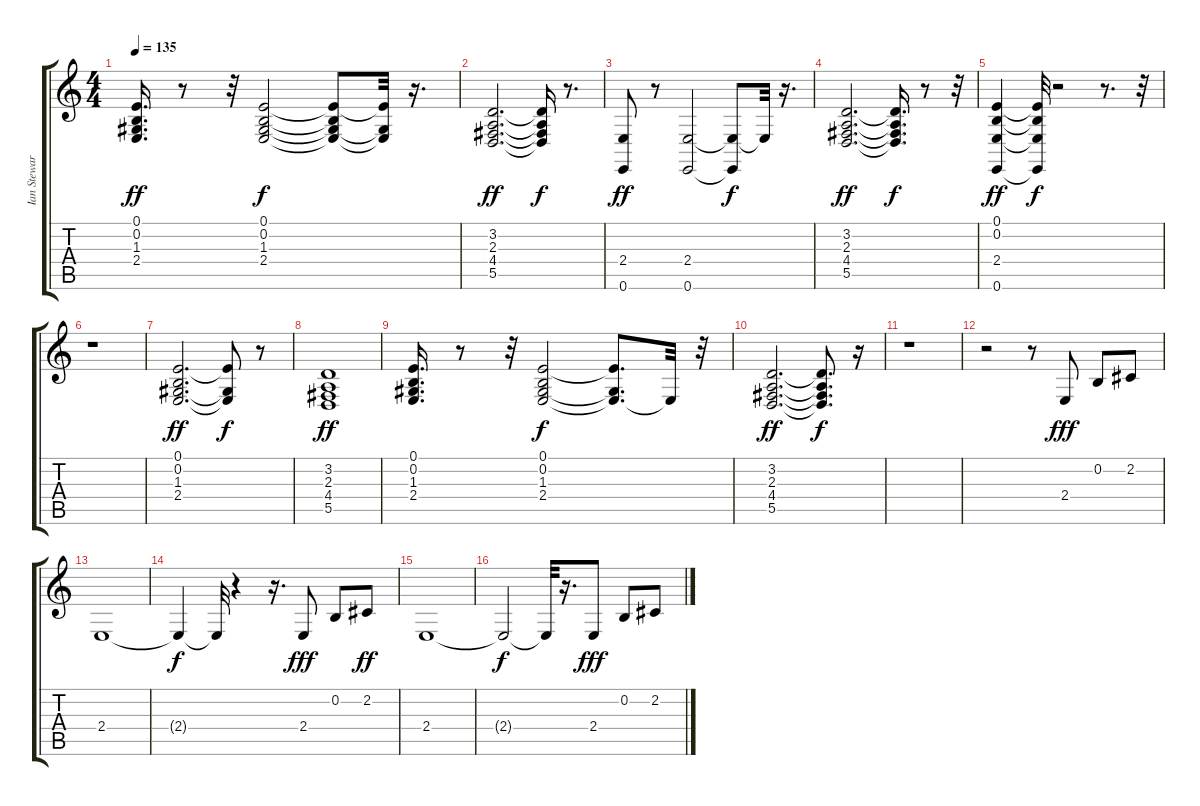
\track ("Ian Stewart - Piano" "Ian Stewar") {instrument acousticgrandpiano}
\staff {score tabs}
\tuning (E4 B3 G3 D3 A2 E2) {hide}
\ts (4 4)
\tempo 135
\clef g2
\ks c
(0.1 0.2 1.3 2.4).16{d dy ff} r.8 r.32 (0.1 0.2 1.3 2.4).2{dy f} (0.1{t} 0.2{t} 1.3{t} 2.4{t}).8 (0.1{t} 1.3{t} 2.4{t}).32 r.16{d} |
(3.2 2.3 4.4 5.5).2{d dy ff} (3.2{t} 2.3{t} 4.4{t} 5.5{t}).16{dy f} r.8{d} |
(2.4 0.6).8{dy ff} r.8 (2.4 0.6).2 (2.4{t} 0.6{t}).8{dy f} 2.4{t}.32 r.16{d} |
(3.2 2.3 4.4 5.5).2{d dy ff} (3.2{t} 2.3{t} 4.4{t} 5.5{t}).16{d dy f} r.8 r.32 |
(0.1 0.2 2.4 0.6).4{dy ff} (0.1{t} 0.2{t} 2.4{t} 0.6{t}).32{dy f} r.2 r.8{d} r.32 |
r.1 |
(0.1 0.2 1.3 2.4).2{d dy ff} (0.1{t} 1.3{t} 2.4{t}).8{dy f} r.8 |
(3.2 2.3 4.4 5.5).1{dy ff} |
(0.1 0.2 1.3 2.4).16{d} r.8 r.32 (0.1 0.2 1.3 2.4).2{dy f} (0.1{t} 1.3{t} 2.4{t}).8{d} 2.4{t}.32 r.32 |
(3.2 2.3 4.4 5.5).2{d dy ff} (3.2{t} 2.3{t} 4.4{t} 5.5{t}).8{d dy f} r.16 |
r.1 |
r.2 r.8 2.4.8{dy fff} 0.2.8 2.2.8 |
2.4.1 |
2.4{t}.4{dy f} 2.4{t}.32 r.4 r.16{d} 2.4.8{dy fff} 0.2.8 2.2.8{dy ff} |
2.4.1 |
2.4{t}.2{dy f} 2.4{t}.32 r.16{d} 2.4.8{dy fff} 0.2.8 2.2.8
